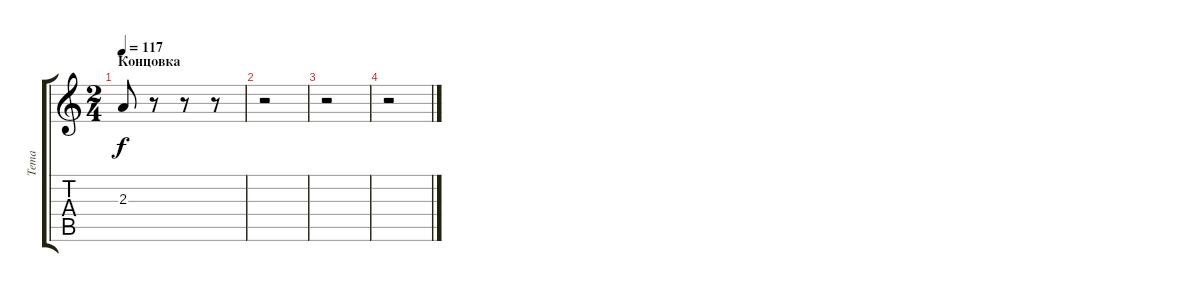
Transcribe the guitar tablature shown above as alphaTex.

\track ("Tema" "Tema") {instrument electricguitarjazz}
\staff {score tabs}
\tuning (E4 B3 G3 D3 A2 E2) {hide}
\ts (2 4)
\section ("" "Концовка")
\tempo 117
\clef g2
\ks c
2.3.8{dy f} r.8 r.8 r.8 |
r.2 |
r.2 |
r.2
